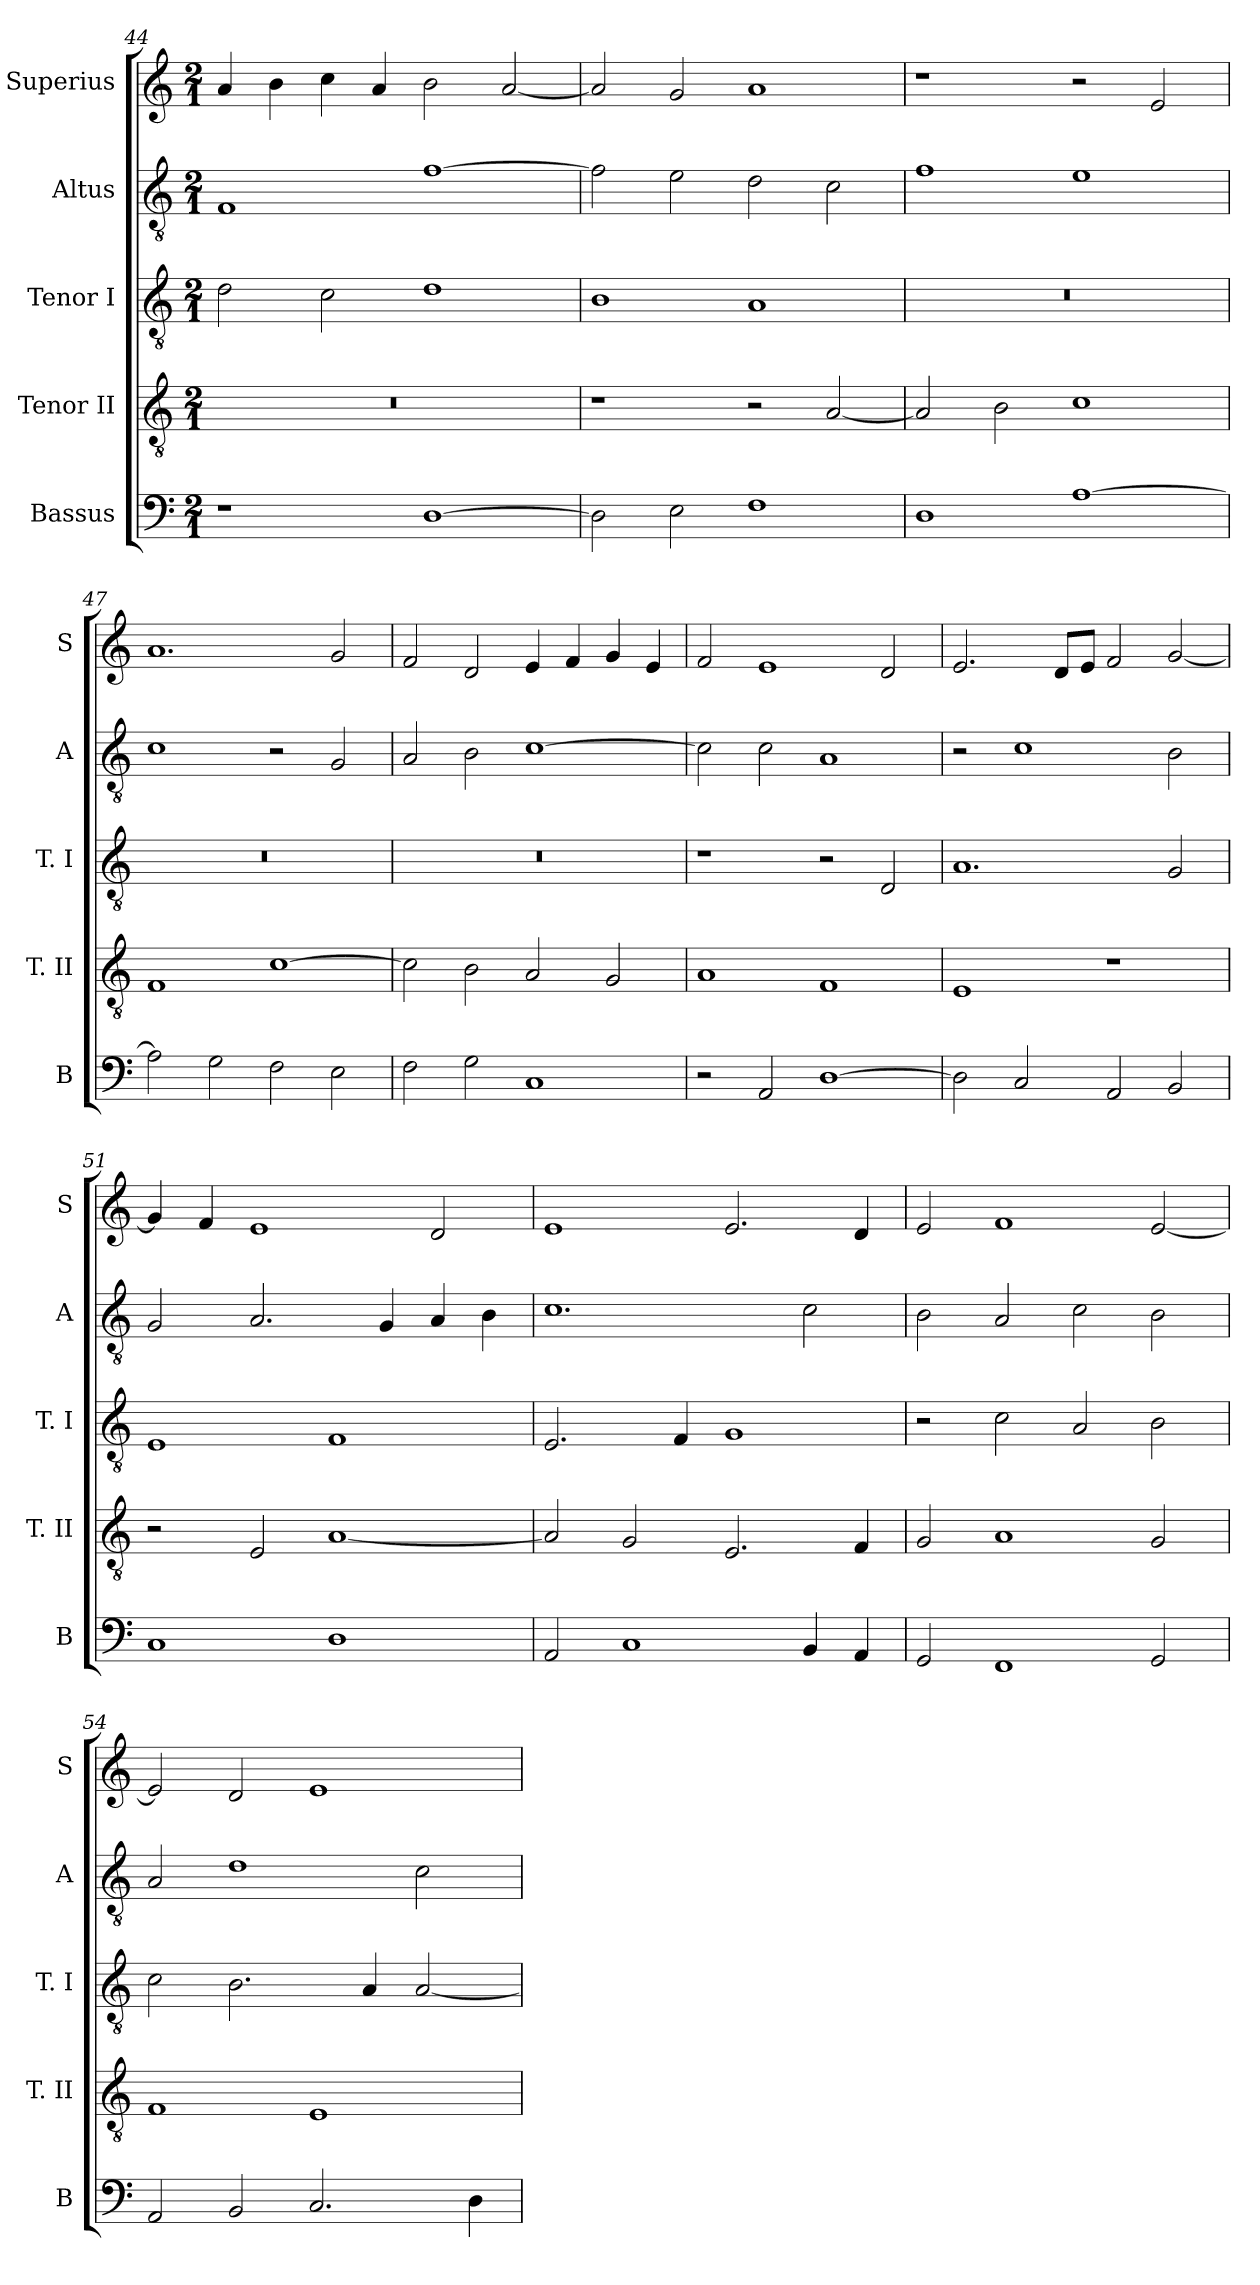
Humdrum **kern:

**kern	**kern	**kern	**kern	**kern
*part5	*part4	*part3	*part2	*part1
*staff5	*staff4	*staff3	*staff2	*staff1
*I"Bassus	*I"Tenor II	*I"Tenor I	*I"Altus	*I"Superius
*I'B	*I'T. II	*I'T. I	*I'A	*I'S
*clefF4	*clefGv2	*clefGv2	*clefGv2	*clefG2
*k[]	*k[]	*k[]	*k[]	*k[]
*C:	*C:	*C:	*C:	*C:
*M2/1	*M2/1	*M2/1	*M2/1	*M2/1
=44	=44	=44	=44	=44
1r	0r	2d	1F	4a
.	.	.	.	4b
.	.	2c	.	4cc
.	.	.	.	4a
[1D	.	1d	[1f	2b
.	.	.	.	[2a
=45	=45	=45	=45	=45
2D]	1r	1B	2f]	2a]
2E	.	.	2e	2g
1F	2r	1A	2d	1a
.	[2A	.	2c	.
=46	=46	=46	=46	=46
1D	2A]	0r	1f	1r
.	2B	.	.	.
[1A	1c	.	1e	2r
.	.	.	.	2e
=47	=47	=47	=47	=47
2A]	1F	0r	1c	1.a
2G	.	.	.	.
2F	[1c	.	2r	.
2E	.	.	2G	2g
=48	=48	=48	=48	=48
2F	2c]	0r	2A	2f
2G	2B	.	2B	2d
1C	2A	.	[1c	4e
.	.	.	.	4f
.	2G	.	.	4g
.	.	.	.	4e
=49	=49	=49	=49	=49
2r	1A	1r	2c]	2f
2AA	.	.	2c	1e
[1D	1F	2r	1A	.
.	.	2D	.	2d
=50	=50	=50	=50	=50
2D]	1E	1.A	2r	2.e
2C	.	.	1c	.
.	.	.	.	8dL
.	.	.	.	8eJ
2AA	1r	.	.	2f
2BB	.	2G	2B	[2g
=51	=51	=51	=51	=51
1C	2r	1E	2G	4g]
.	.	.	.	4f
.	2E	.	2.A	1e
1D	[1A	1F	.	.
.	.	.	4G	.
.	.	.	4A	2d
.	.	.	4B	.
=52	=52	=52	=52	=52
2AA	2A]	2.E	1.c	1e
1C	2G	.	.	.
.	.	4F	.	.
.	2.E	1G	.	2.e
4BB	.	.	2c	.
4AA	4F	.	.	4d
=53	=53	=53	=53	=53
2GG	2G	2r	2B	2e
1FF	1A	2c	2A	1f
.	.	2A	2c	.
2GG	2G	2B	2B	[2e
=54	=54	=54	=54	=54
2AA	1F	2c	2A	2e]
2BB	.	2.B	1d	2d
2.C	1E	.	.	1e
.	.	4A	.	.
.	.	[2A	2c	.
4D	.	.	.	.
=	=	=	=	=
*-	*-	*-	*-	*-
